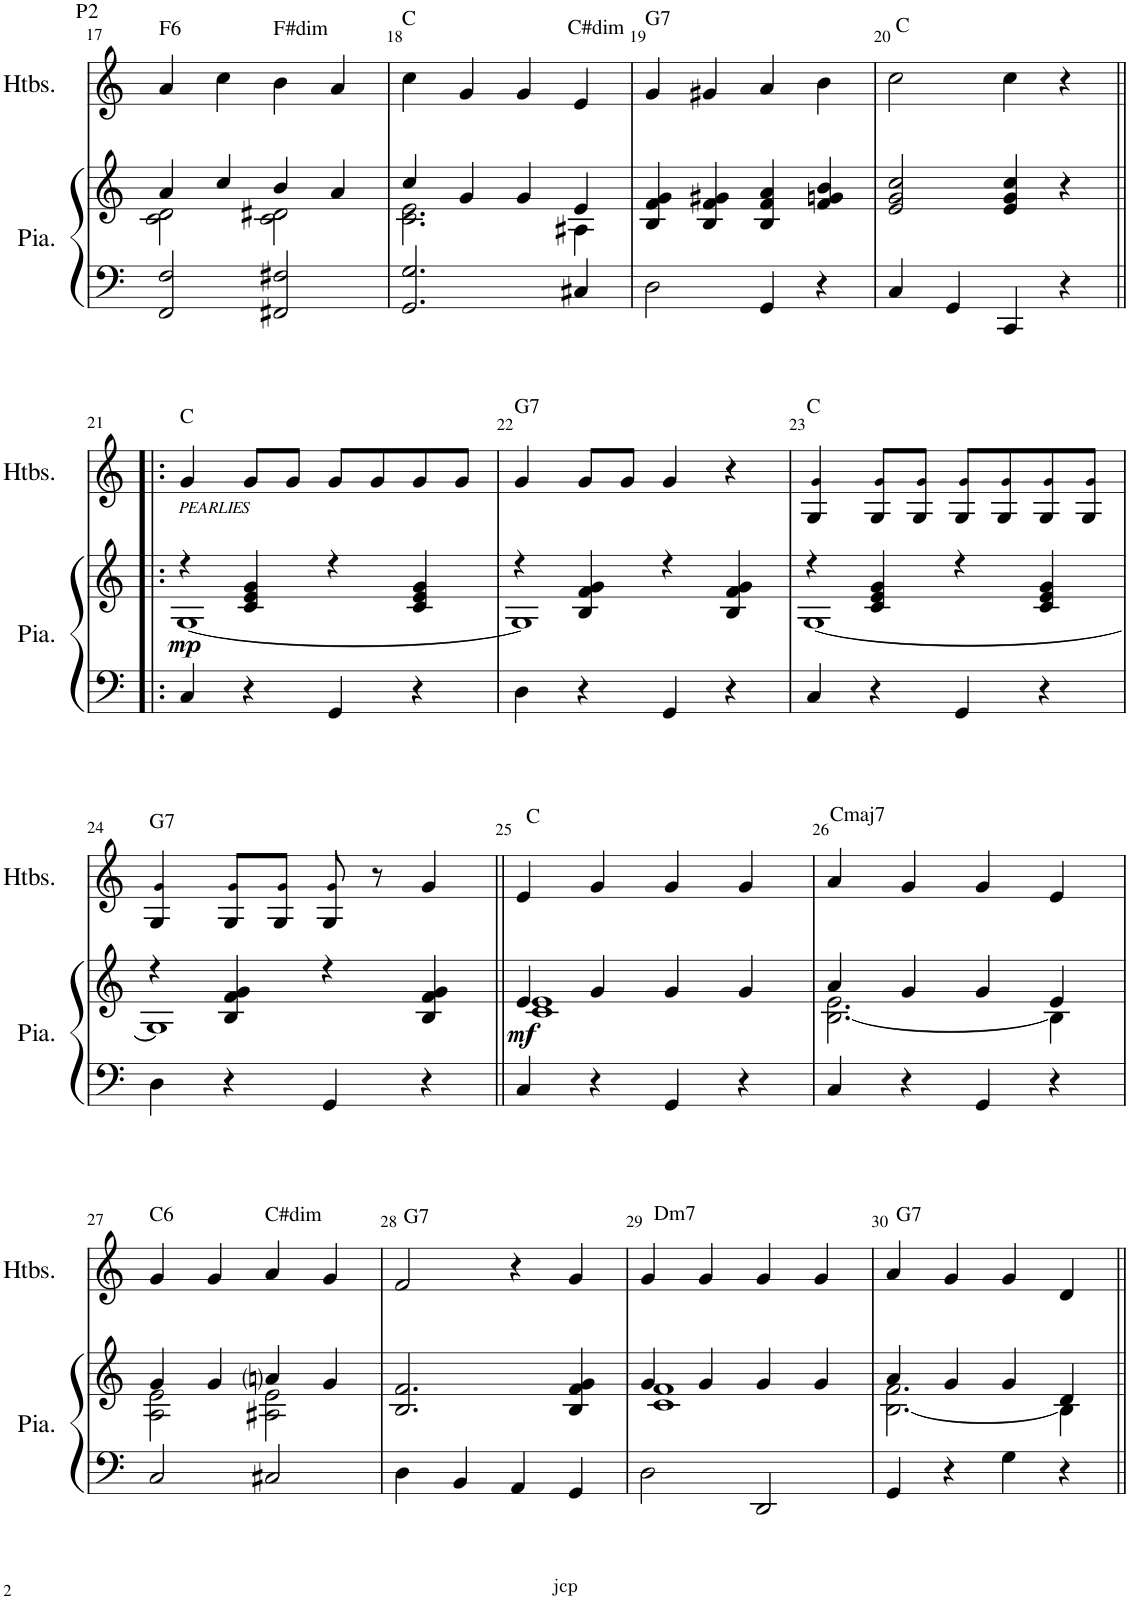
**kern	**kern	**dynam	**kern
*part2	*part2	*part2	*part1
*staff3	*staff2	*staff2/3	*staff1
*I"Piano	*	*	*I"Hautbois
*I'Pia.	*	*	*I'Htbs.
!!LO:PB:g=z
*clefF4	*clefG2	*	*clefG2
*k[]	*k[]	*	*k[]
*M2/2	*M2/2	*	*M2/2
*met(c|)	*met(c|)	*	*met(c|)
=17	=17	=17	=17
*	*^	*	*
!	!	!	!	!LO:TX:a:t=F6
!	!	!	!	!LO:TX:a:t=P2
2FF/ 2F/	4a/	2c\ 2d\	.	4a/
.	4cc/	.	.	4cc\
!	!	!	!	!LO:TX:a:t=F#dim
2FF#X/ 2F#X/	4b/	2c\ 2d#X\	.	4b\
.	4a/	.	.	4a/
=18	=18	=18	=18	=18
!	!	!	!	!LO:TX:a:t=C
2.GG/ 2.G/	4cc/	2.c\ 2.e\	.	4cc\
.	4g/	.	.	4g/
.	4g/	.	.	4g/
!	!	!	!	!LO:TX:a:t=C#dim
4C#X/	4e/	4A#X\	.	4e/
=19	=19	=19	=19	=19
!	!	!	!	!LO:TX:a:t=G7
*	*v	*v	*	*
2D\	4B/ 4f/ 4g/	.	4g/
.	4B/ 4f/ 4g#X/	.	4g#X/
4GG/	4B/ 4f/ 4a/	.	4a/
4r	4f/ 4gn/ 4b/	.	4b\
=20	=20	=20	=20
!	!	!	!LO:TX:a:t=C
4C/	2e/ 2g/ 2cc/	.	2cc\
4GG/	.	.	.
4CC/	4e/ 4g/ 4cc/	.	4cc\
4r	4r	.	4r
!!LO:LB:g=z
=21!|:	=21!|:	=21!|:	=21!|:
*	*^	*	*
!	!	!	!	!LO:TX:a:t=C
!	!	!	!	!LO:TX:b:i:t=PEARLIES
!	!	!	!LO:DY:b	!
4C/	4r	[1G	mp	4g/
4r	4c/ 4e/ 4g/	.	.	8g/L
.	.	.	.	8g/J
4GG/	4r	.	.	8g/L
.	.	.	.	8g/
4r	4c/ 4e/ 4g/	.	.	8g/
.	.	.	.	8g/J
=22	=22	=22	=22	=22
!	!	!	!	!LO:TX:a:t=G7
4D\	4r	1G]	.	4g/
4r	4B/ 4f/ 4g/	.	.	8g/L
.	.	.	.	8g/J
4GG/	4r	.	.	4g/
4r	4B/ 4f/ 4g/	.	.	4r
=23	=23	=23	=23	=23
!	!	!	!	!LO:TX:a:t=C
4C/	4r	[1G	.	4G/ 4g!/
4r	4c/ 4e/ 4g/	.	.	8G/ 8g!/L
.	.	.	.	8G/ 8g!/J
4GG/	4r	.	.	8G/ 8g!/L
.	.	.	.	8G/ 8g!/
4r	4c/ 4e/ 4g/	.	.	8G/ 8g!/
.	.	.	.	8G/ 8g!/J
!!LO:LB:g=z
=24	=24	=24	=24	=24
!	!	!	!	!LO:TX:a:t=G7
4D\	4r	1G]	.	4G/ 4g!/
4r	4B/ 4f/ 4g/	.	.	8G/ 8g!/L
.	.	.	.	8G/ 8g!/J
4GG/	4r	.	.	8G/ 8g!/
.	.	.	.	8r
4r	4B/ 4f/ 4g/	.	.	4g/
=25||	=25||	=25||	=25||	=25||
!	!	!	!	!LO:TX:a:t=C
!	!	!	!LO:DY:b	!
4C/	4e/	1c 1e	mf	4e/
4r	4g/	.	.	4g/
4GG/	4g/	.	.	4g/
4r	4g/	.	.	4g/
=26	=26	=26	=26	=26
!	!	!	!	!LO:TX:a:t=Cmaj7
4C/	4a/	[2.B\ 2.e\	.	4a/
4r	4g/	.	.	4g/
4GG/	4g/	.	.	4g/
4r	4e/	4B\]	.	4e/
!!LO:LB:g=z
=27	=27	=27	=27	=27
!	!	!	!	!LO:TX:a:t=C6
2C/	4g/	2A\ 2e\	.	4g/
.	4g/	.	.	4g/
!	!	!	!	!LO:TX:a:t=C#dim
2C#X/	4ani/	2A#X\ 2e\	.	4a/
.	4g/	.	.	4g/
*	*v	*v	*	*
=28	=28	=28	=28
!	!	!	!LO:TX:a:t=G7
4D\	2.B/ 2.f/	.	2f/
4BB/	.	.	.
4AA/	.	.	4r
4GG/	4B/ 4f/ 4g/	.	4g/
=29	=29	=29	=29
*	*^	*	*
!	!	!	!	!LO:TX:a:t=Dm7
2D\	4g/	1c 1f	.	4g/
.	4g/	.	.	4g/
2DD/	4g/	.	.	4g/
.	4g/	.	.	4g/
=30	=30	=30	=30	=30
!	!	!	!	!LO:TX:a:t=G7
4GG/	4a/	[2.B\ 2.f\	.	4a/
4r	4g/	.	.	4g/
4G\	4g/	.	.	4g/
4r	4d/	4B\]	.	4d/
*	*v	*v	*	*
=||	=||	=||	=||
*-	*-	*-	*-
